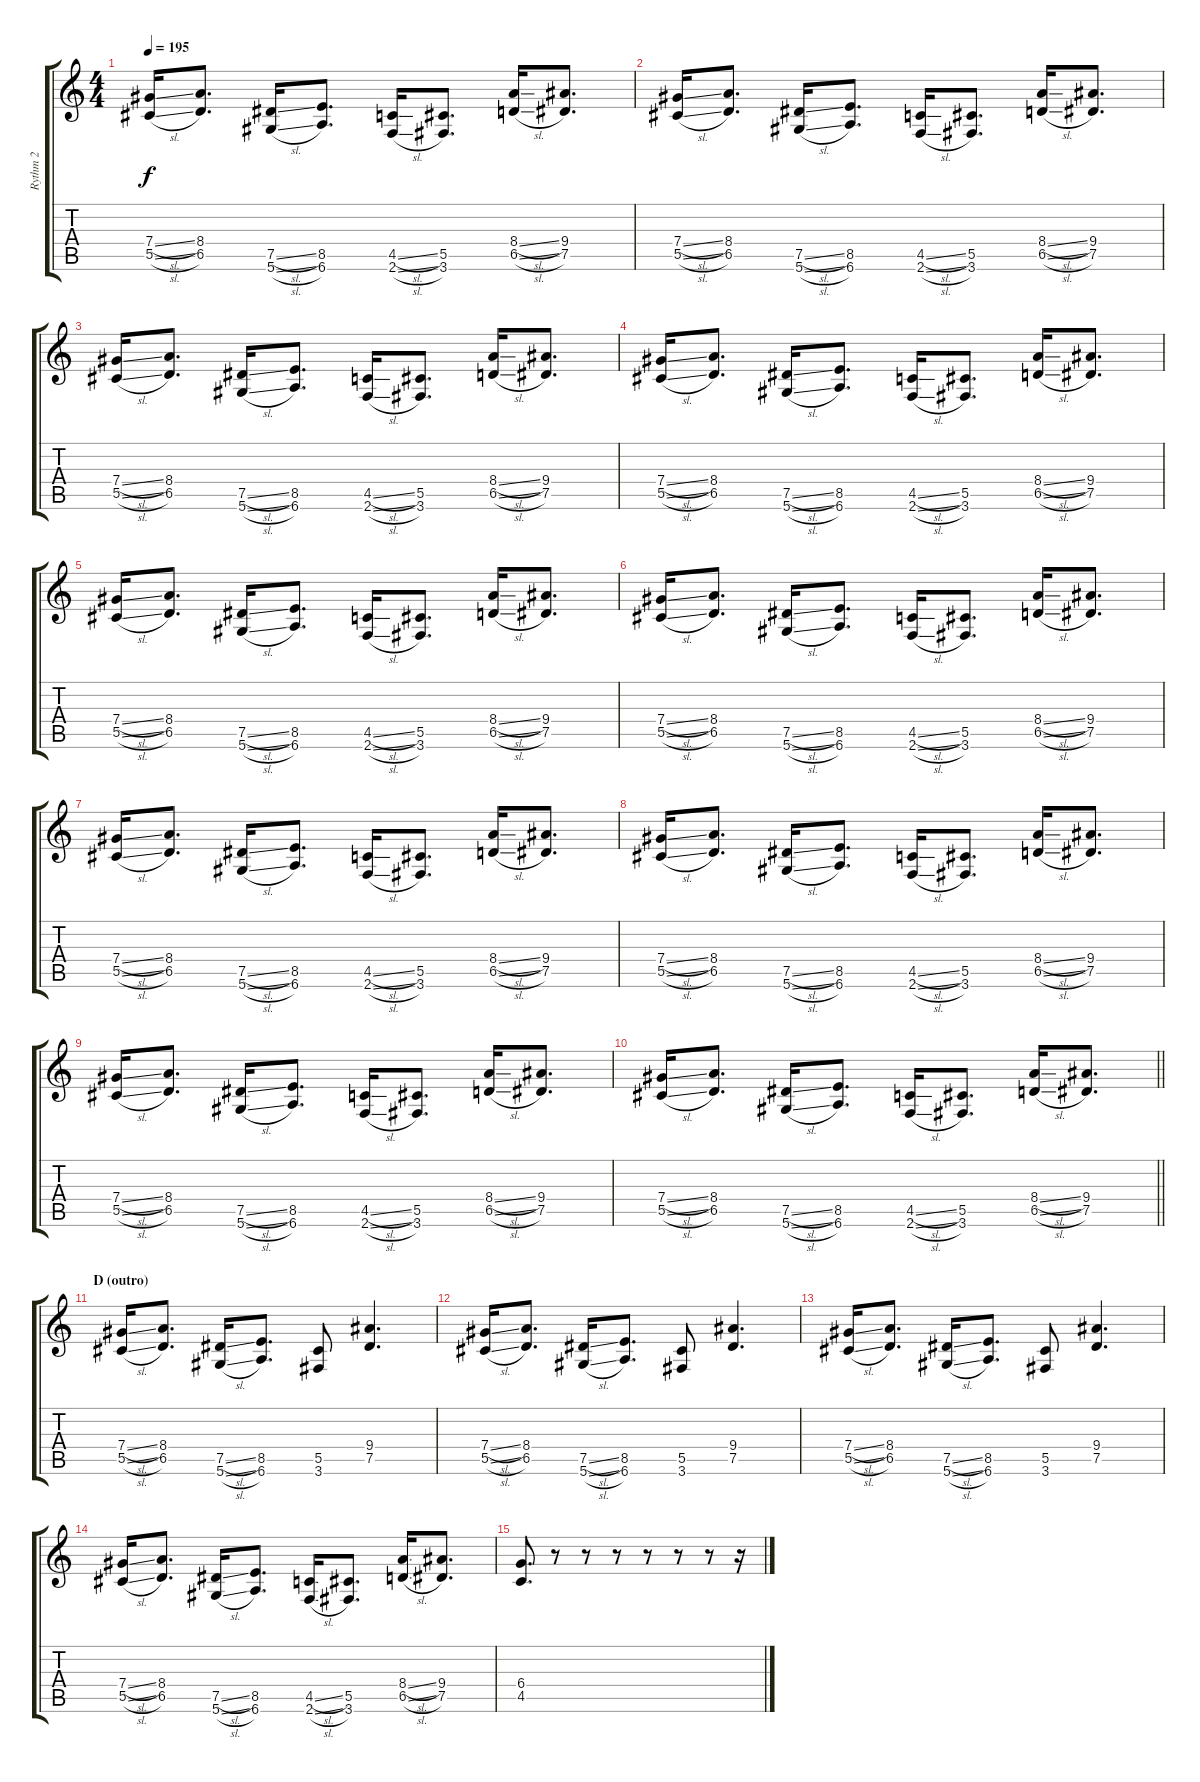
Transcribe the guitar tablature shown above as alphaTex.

\track ("Rythm 2" "Rythm 2") {instrument distortionguitar}
\staff {score tabs}
\tuning (Eb4 Bb3 Gb3 Db3 Ab2 Eb2) {hide}
\ts (4 4)
\tempo 195
\clef g2
\ks c
(7.4{sl} 5.5{sl}).16{dy f} (8.4 6.5).8{d} (7.5{sl} 5.6{sl}).16 (8.5 6.6).8{d} (4.5{sl} 2.6{sl}).16 (5.5 3.6).8{d} (8.4{sl} 6.5{sl}).16 (9.4 7.5).8{d} |
(7.4{sl} 5.5{sl}).16 (8.4 6.5).8{d} (7.5{sl} 5.6{sl}).16 (8.5 6.6).8{d} (4.5{sl} 2.6{sl}).16 (5.5 3.6).8{d} (8.4{sl} 6.5{sl}).16 (9.4 7.5).8{d} |
(7.4{sl} 5.5{sl}).16 (8.4 6.5).8{d} (7.5{sl} 5.6{sl}).16 (8.5 6.6).8{d} (4.5{sl} 2.6{sl}).16 (5.5 3.6).8{d} (8.4{sl} 6.5{sl}).16 (9.4 7.5).8{d} |
(7.4{sl} 5.5{sl}).16 (8.4 6.5).8{d} (7.5{sl} 5.6{sl}).16 (8.5 6.6).8{d} (4.5{sl} 2.6{sl}).16 (5.5 3.6).8{d} (8.4{sl} 6.5{sl}).16 (9.4 7.5).8{d} |
(7.4{sl} 5.5{sl}).16 (8.4 6.5).8{d} (7.5{sl} 5.6{sl}).16 (8.5 6.6).8{d} (4.5{sl} 2.6{sl}).16 (5.5 3.6).8{d} (8.4{sl} 6.5{sl}).16 (9.4 7.5).8{d} |
(7.4{sl} 5.5{sl}).16 (8.4 6.5).8{d} (7.5{sl} 5.6{sl}).16 (8.5 6.6).8{d} (4.5{sl} 2.6{sl}).16 (5.5 3.6).8{d} (8.4{sl} 6.5{sl}).16 (9.4 7.5).8{d} |
(7.4{sl} 5.5{sl}).16 (8.4 6.5).8{d} (7.5{sl} 5.6{sl}).16 (8.5 6.6).8{d} (4.5{sl} 2.6{sl}).16 (5.5 3.6).8{d} (8.4{sl} 6.5{sl}).16 (9.4 7.5).8{d} |
(7.4{sl} 5.5{sl}).16 (8.4 6.5).8{d} (7.5{sl} 5.6{sl}).16 (8.5 6.6).8{d} (4.5{sl} 2.6{sl}).16 (5.5 3.6).8{d} (8.4{sl} 6.5{sl}).16 (9.4 7.5).8{d} |
(7.4{sl} 5.5{sl}).16 (8.4 6.5).8{d} (7.5{sl} 5.6{sl}).16 (8.5 6.6).8{d} (4.5{sl} 2.6{sl}).16 (5.5 3.6).8{d} (8.4{sl} 6.5{sl}).16 (9.4 7.5).8{d} |
\barLineRight lightlight
(7.4{sl} 5.5{sl}).16 (8.4 6.5).8{d} (7.5{sl} 5.6{sl}).16 (8.5 6.6).8{d} (4.5{sl} 2.6{sl}).16 (5.5 3.6).8{d} (8.4{sl} 6.5{sl}).16 (9.4 7.5).8{d} |
\section ("" "D (outro)")
(7.4{sl} 5.5{sl}).16 (8.4 6.5).8{d} (7.5{sl} 5.6{sl}).16 (8.5 6.6).8{d} (5.5 3.6).8 (9.4 7.5).4{d} |
(7.4{sl} 5.5{sl}).16 (8.4 6.5).8{d} (7.5{sl} 5.6{sl}).16 (8.5 6.6).8{d} (5.5 3.6).8 (9.4 7.5).4{d} |
(7.4{sl} 5.5{sl}).16 (8.4 6.5).8{d} (7.5{sl} 5.6{sl}).16 (8.5 6.6).8{d} (5.5 3.6).8 (9.4 7.5).4{d} |
(7.4{sl} 5.5{sl}).16 (8.4 6.5).8{d} (7.5{sl} 5.6{sl}).16 (8.5 6.6).8{d} (4.5{sl} 2.6{sl}).16 (5.5 3.6).8{d} (8.4{sl} 6.5{sl}).16 (9.4 7.5).8{d} |
(6.4 4.5).8{d} r.8 r.8 r.8 r.8 r.8 r.8 r.16
